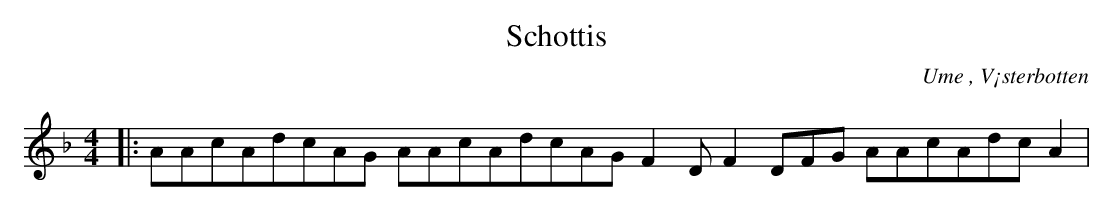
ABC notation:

X:1
T:Schottis
O:Ume , V¡sterbotten
M:4/4
L:1/8
K:Dm
|: AAcAdcAG AAcAdcAG F2DF2DFG AAcAdcA2 |
